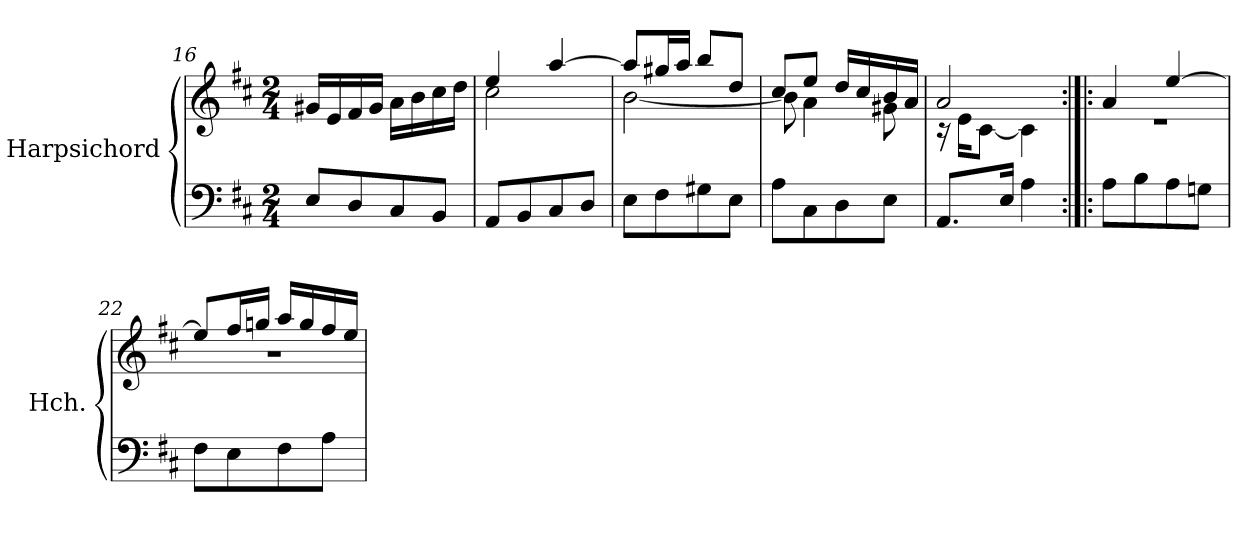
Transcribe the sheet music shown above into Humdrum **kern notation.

**kern	**kern
*part1	*part1
*staff2	*staff1
*I"Harpsichord	*
*I'Hch.	*
*clefF4	*clefG2
*k[f#c#]	*k[f#c#]
*M2/4	*M2/4
=16	=16
8E/L	16g#X/LL
.	16e/
8D/	16f#/
.	16g#/JJ
8C#/	16a\LL
.	16b\
8BB/J	16cc#\
.	16dd\JJ
=17	=17
*	*^
8AA/L	4ee/	2cc#\
8BB/	.	.
8C#/	[4aa/	.
8D/J	.	.
!!LO:LB:g=z	!!
=18	=18	=18
8E\L	8aa/L]	[2b\
8F#\	16gg#X/L	.
.	16aa/JJ	.
8G#X\	8bb/L	.
8E\J	8dd/J	.
=19	=19	=19
8A\L	8cc#/L	8b\]
8C#\	8ee/J	4a\
8D\	16dd/LL	.
.	16cc#/	.
8E\J	16b/	8g#X\
.	16a/JJ	.
=20	=20	=20
8.AA/L	2a/	16r
.	.	16e\KL
.	.	[8c#\J
16E/Jk	.	.
4A\	.	4c#\]
!!LO:LB:g=z	!!
=21:|!|:	=21:|!|:	=21:|!|:
8A\L	4a/	2r
8B\	.	.
8A\	[4ee/	.
8Gn\J	.	.
=22	=22	=22
8F#\L	8ee/L]	2r
8E\	16ff#/L	.
.	16ggn/JJ	.
8F#\	16aa/LL	.
.	16gg/	.
8A\J	16ff#/	.
.	16ee/JJ	.
*	*v	*v
=	=
*-	*-
